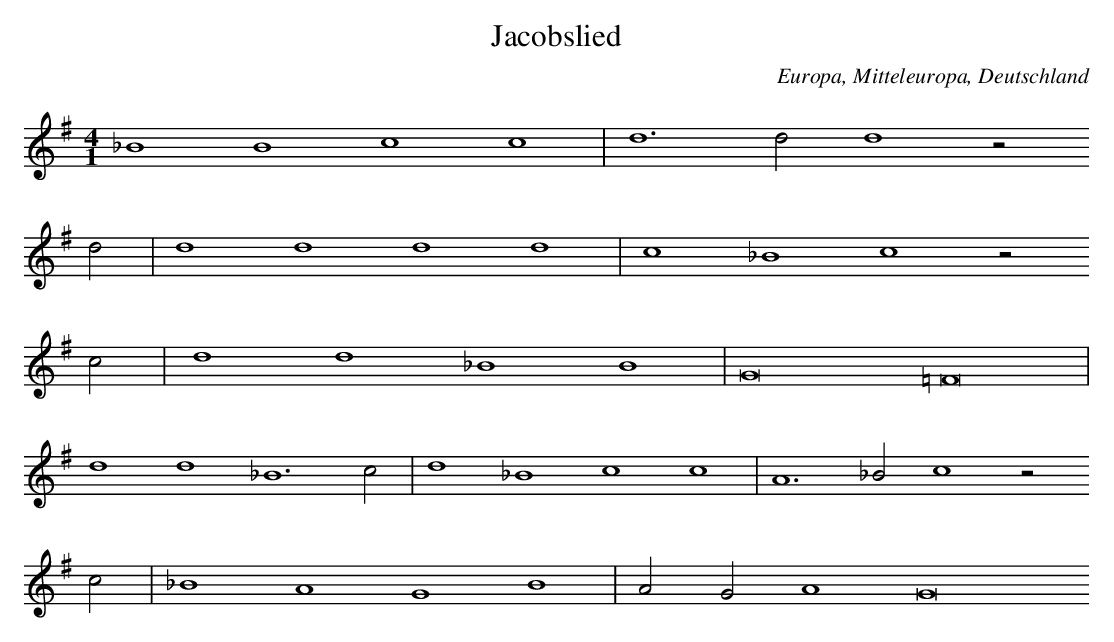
X:1
T: Jacobslied
O: Europa, Mitteleuropa, Deutschland
M: 4/1
L: 1/2
K: G
_B2B2c2c2 | d3dd2z
d | d2d2d2d2 | c2_B2c2z
c | d2d2_B2B2 | G4=F4 |
d2d2_B3c | d2_B2c2c2 | A3_Bc2z
c | _B2A2G2B2 | AGA2G4
